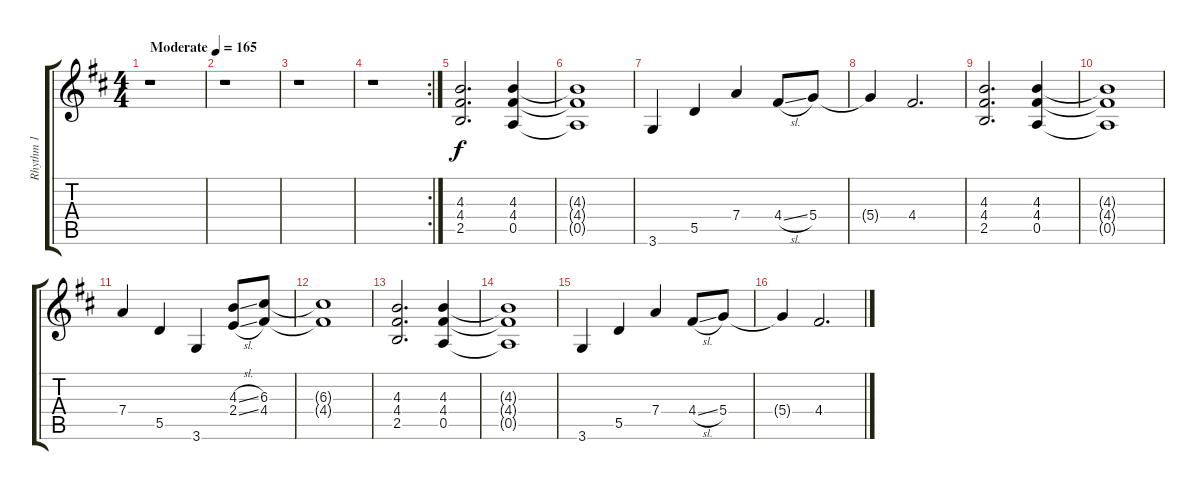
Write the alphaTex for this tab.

\track ("Rhythm 1" "Rhythm 1") {instrument distortionguitar}
\staff {score tabs}
\tuning (E4 B3 G3 D3 A2 E2) {hide}
\ts (4 4)
\tempo (165 "Moderate")
\clef g2
\ks bminor
r.1{dy f instrument distortionguitar} |
r.1 |
r.1 |
\rc 2
r.1 |
(4.3 4.4 2.5).2{d} (4.3 4.4 0.5).4 |
(4.3{t} 4.4{t} 0.5{t}).1 |
3.6.4 5.5.4 7.4.4 4.4{sl}.8 5.4.8 |
5.4{t}.4 4.4.2{d} |
(4.3 4.4 2.5).2{d} (4.3 4.4 0.5).4 |
(4.3{t} 4.4{t} 0.5{t}).1 |
7.4.4 5.5.4 3.6.4 (4.3{sl} 2.4{sl}).8 (6.3 4.4).8 |
(6.3{t} 4.4{t}).1 |
(4.3 4.4 2.5).2{d} (4.3 4.4 0.5).4 |
(4.3{t} 4.4{t} 0.5{t}).1 |
3.6.4 5.5.4 7.4.4 4.4{sl}.8 5.4.8 |
5.4{t}.4 4.4.2{d}
